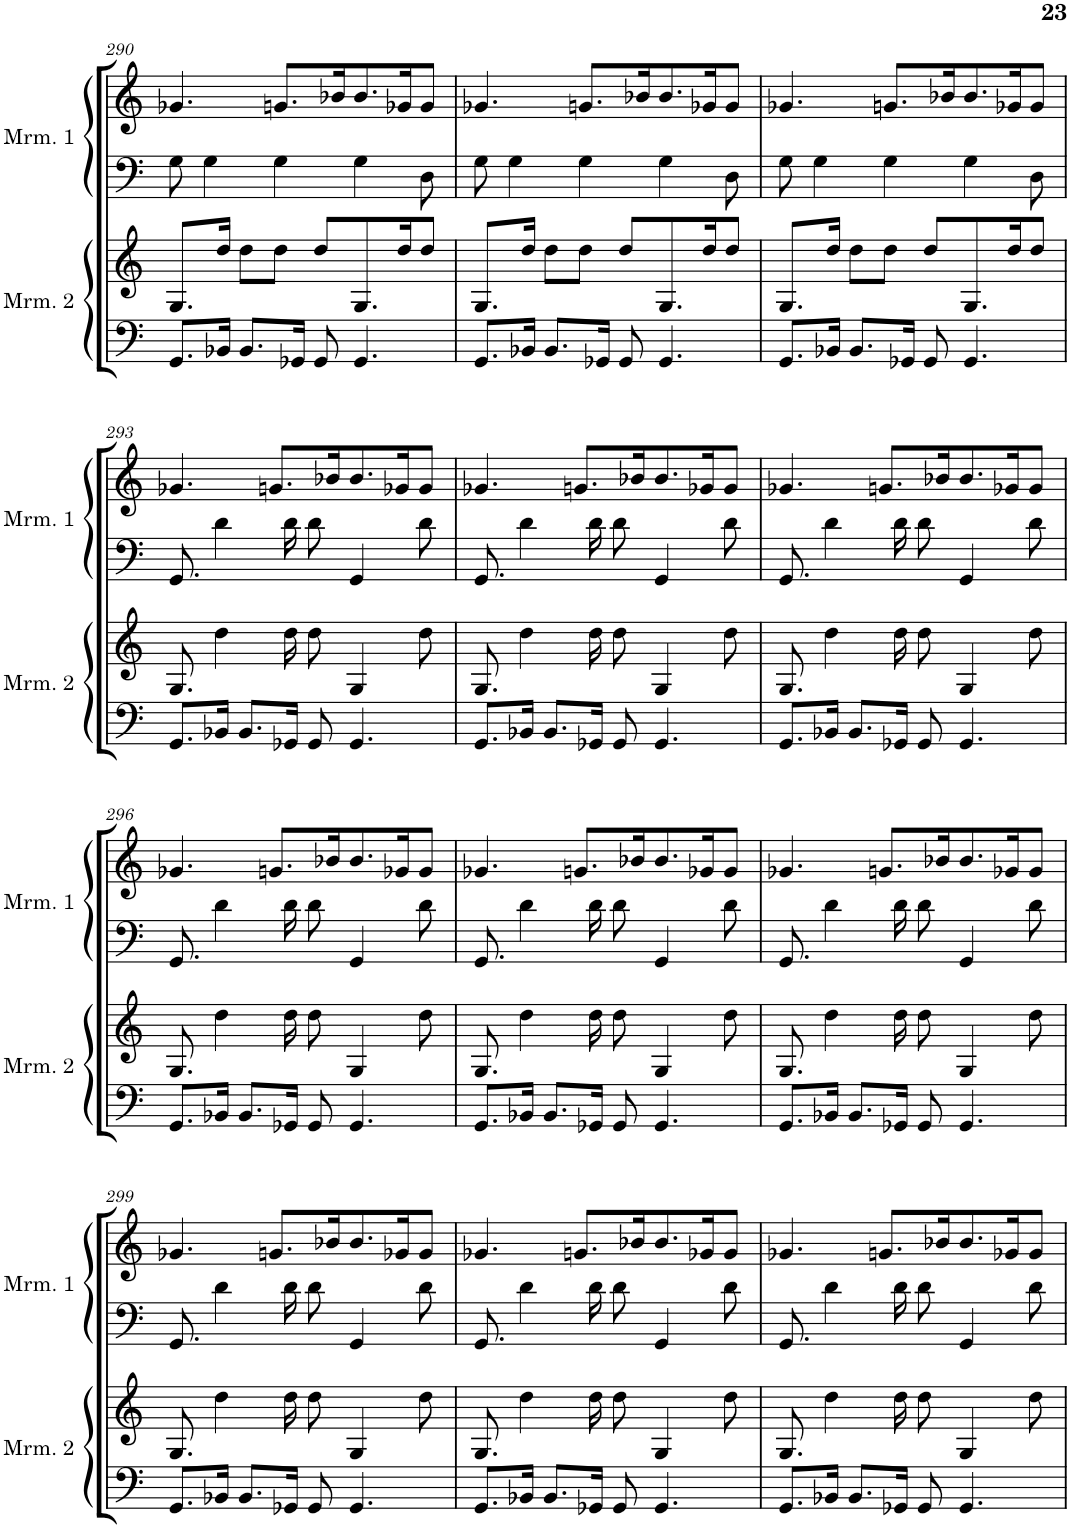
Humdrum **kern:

**kern	**kern	**kern	**kern
*part4	*part3	*part2	*part1
*staff4	*staff3	*staff2	*staff1
*I"Marimba 2	*I"Marimba 2	*I"Marimba 1	*I"Marimba 1
*I'Mrm. 2	*I'Mrm. 2	*I'Mrm. 1	*I'Mrm. 1
!!LO:PB:g=z
*clefF4	*clefG2	*clefF4	*clefG2
*k[]	*k[]	*k[]	*k[]
*M4/4	*M4/4	*M4/4	*M4/4
=290	=290	=290	=290
8.GG/L	8.G/L	8G\	4.g-X/
.	.	4G\	.
16BB-X/Jk	16dd/Jk	.	.
8.BB-/L	8dd\L	.	.
.	8dd\J	4G\	8.gn/L
16GG-X/Jk	.	.	.
8GG-/	8dd/L	.	.
.	.	.	16b-X/K
4.GG-/	8.G/	4G\	8.b-/
.	16dd/K	.	16g-X/K
.	8dd/J	8D\	8g-/J
=291	=291	=291	=291
8.GG/L	8.G/L	8G\	4.g-X/
.	.	4G\	.
16BB-X/Jk	16dd/Jk	.	.
8.BB-/L	8dd\L	.	.
.	8dd\J	4G\	8.gn/L
16GG-X/Jk	.	.	.
8GG-/	8dd/L	.	.
.	.	.	16b-X/K
4.GG-/	8.G/	4G\	8.b-/
.	16dd/K	.	16g-X/K
.	8dd/J	8D\	8g-/J
=292	=292	=292	=292
8.GG/L	8.G/L	8G\	4.g-X/
.	.	4G\	.
16BB-X/Jk	16dd/Jk	.	.
8.BB-/L	8dd\L	.	.
.	8dd\J	4G\	8.gn/L
16GG-X/Jk	.	.	.
8GG-/	8dd/L	.	.
.	.	.	16b-X/K
4.GG-/	8.G/	4G\	8.b-/
.	16dd/K	.	16g-X/K
.	8dd/J	8D\	8g-/J
!!LO:LB:g=z
=293	=293	=293	=293
8.GG/L	8.G/	8.GG/	4.g-X/
16BB-X/Jk	4dd\	4d\	.
8.BB-/L	.	.	.
.	.	.	8.gn/L
16GG-X/Jk	16dd\	16d\	.
8GG-/	8dd\	8d\	.
.	.	.	16b-X/K
4.GG-/	4G/	4GG/	8.b-/
.	.	.	16g-X/K
.	8dd\	8d\	8g-/J
=294	=294	=294	=294
8.GG/L	8.G/	8.GG/	4.g-X/
16BB-X/Jk	4dd\	4d\	.
8.BB-/L	.	.	.
.	.	.	8.gn/L
16GG-X/Jk	16dd\	16d\	.
8GG-/	8dd\	8d\	.
.	.	.	16b-X/K
4.GG-/	4G/	4GG/	8.b-/
.	.	.	16g-X/K
.	8dd\	8d\	8g-/J
=295	=295	=295	=295
8.GG/L	8.G/	8.GG/	4.g-X/
16BB-X/Jk	4dd\	4d\	.
8.BB-/L	.	.	.
.	.	.	8.gn/L
16GG-X/Jk	16dd\	16d\	.
8GG-/	8dd\	8d\	.
.	.	.	16b-X/K
4.GG-/	4G/	4GG/	8.b-/
.	.	.	16g-X/K
.	8dd\	8d\	8g-/J
!!LO:LB:g=z
=296	=296	=296	=296
8.GG/L	8.G/	8.GG/	4.g-X/
16BB-X/Jk	4dd\	4d\	.
8.BB-/L	.	.	.
.	.	.	8.gn/L
16GG-X/Jk	16dd\	16d\	.
8GG-/	8dd\	8d\	.
.	.	.	16b-X/K
4.GG-/	4G/	4GG/	8.b-/
.	.	.	16g-X/K
.	8dd\	8d\	8g-/J
=297	=297	=297	=297
8.GG/L	8.G/	8.GG/	4.g-X/
16BB-X/Jk	4dd\	4d\	.
8.BB-/L	.	.	.
.	.	.	8.gn/L
16GG-X/Jk	16dd\	16d\	.
8GG-/	8dd\	8d\	.
.	.	.	16b-X/K
4.GG-/	4G/	4GG/	8.b-/
.	.	.	16g-X/K
.	8dd\	8d\	8g-/J
=298	=298	=298	=298
8.GG/L	8.G/	8.GG/	4.g-X/
16BB-X/Jk	4dd\	4d\	.
8.BB-/L	.	.	.
.	.	.	8.gn/L
16GG-X/Jk	16dd\	16d\	.
8GG-/	8dd\	8d\	.
.	.	.	16b-X/K
4.GG-/	4G/	4GG/	8.b-/
.	.	.	16g-X/K
.	8dd\	8d\	8g-/J
!!LO:LB:g=z
=299	=299	=299	=299
8.GG/L	8.G/	8.GG/	4.g-X/
16BB-X/Jk	4dd\	4d\	.
8.BB-/L	.	.	.
.	.	.	8.gn/L
16GG-X/Jk	16dd\	16d\	.
8GG-/	8dd\	8d\	.
.	.	.	16b-X/K
4.GG-/	4G/	4GG/	8.b-/
.	.	.	16g-X/K
.	8dd\	8d\	8g-/J
=300	=300	=300	=300
8.GG/L	8.G/	8.GG/	4.g-X/
16BB-X/Jk	4dd\	4d\	.
8.BB-/L	.	.	.
.	.	.	8.gn/L
16GG-X/Jk	16dd\	16d\	.
8GG-/	8dd\	8d\	.
.	.	.	16b-X/K
4.GG-/	4G/	4GG/	8.b-/
.	.	.	16g-X/K
.	8dd\	8d\	8g-/J
=301	=301	=301	=301
8.GG/L	8.G/	8.GG/	4.g-X/
16BB-X/Jk	4dd\	4d\	.
8.BB-/L	.	.	.
.	.	.	8.gn/L
16GG-X/Jk	16dd\	16d\	.
8GG-/	8dd\	8d\	.
.	.	.	16b-X/K
4.GG-/	4G/	4GG/	8.b-/
.	.	.	16g-X/K
.	8dd\	8d\	8g-/J
=	=	=	=
*-	*-	*-	*-
